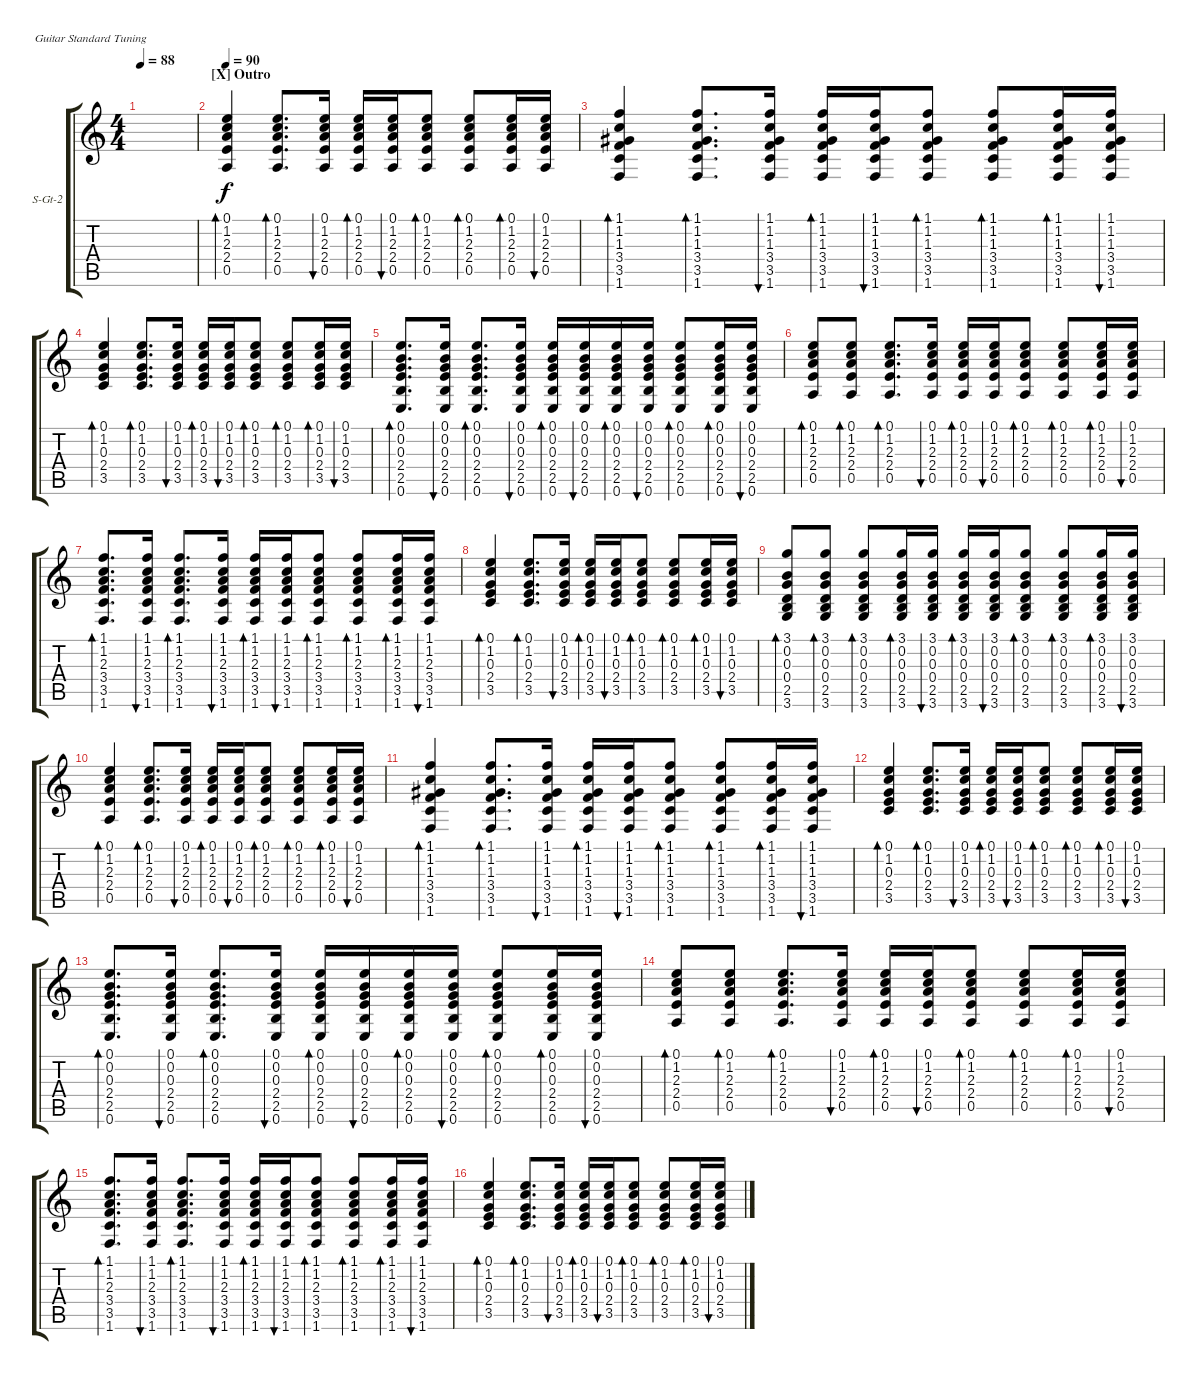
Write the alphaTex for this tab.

\defaultSystemsLayout 4
\bracketExtendMode groupsimilarinstruments
\firstSystemTrackNameOrientation horizontal
\otherSystemsTrackNameOrientation horizontal
\track ("Steel Guitar 2" "S-Gt-2") {instrument acousticguitarsteel}
\staff {score tabs}
\tuning (E4 B3 G3 D3 A2 E2)
\ts (4 4)
\tempo 88
\clef g2
\scale
0.333333
\ks c
|
\section ("X" "Outro")
\tempo 90
\scale
0.333333 (0.1 1.2 2.3 2.4 0.5).4{bd 54} (0.1 1.2 2.3 2.4 0.5).8{d bd 53} (0.1 1.2 2.3 2.4 0.5).16{bu 52} (0.1 1.2 2.3 2.4 0.5).16{bd 51} (0.1 1.2 2.3 2.4 0.5).16{bu 51} (0.1 1.2 2.3 2.4 0.5).8{bd 51} (0.1 1.2 2.3 2.4 0.5).8{bd 51} (0.1 1.2 2.3 2.4 0.5).16{bd 51} (0.1 1.2 2.3 2.4 0.5).16{bu 51} |
\scale
0.333333 (1.6 3.5 3.4 1.3 1.2 1.1).4{bd 51} (1.6 3.5 3.4 1.3 1.2 1.1).8{d bd 49} (1.6 3.5 3.4 1.3 1.2 1.1).16{bu 48} (1.6 3.5 3.4 1.3 1.2 1.1).16{bd 48} (1.6 3.5 3.4 1.3 1.2 1.1).16{bu 48} (1.6 3.5 3.4 1.3 1.2 1.1).8{bd 47} (1.6 3.5 3.4 1.3 1.2 1.1).8{bd 46} (1.6 3.5 3.4 1.3 1.2 1.1).16{bd 45} (1.6 3.5 3.4 1.3 1.2 1.1).16{bu 45} |
\scale
0.333333 (3.5 2.4 0.3 1.2 0.1).4{bd 45} (3.5 2.4 0.3 1.2 0.1).8{d bd 43} (3.5 2.4 0.3 1.2 0.1).16{bu 42} (3.5 2.4 0.3 1.2 0.1).16{bd 42} (3.5 2.4 0.3 1.2 0.1).16{bu 42} (3.5 2.4 0.3 1.2 0.1).8{bd 41} (3.5 2.4 0.3 1.2 0.1).8{bd 40} (3.5 2.4 0.3 1.2 0.1).16{bd 39} (3.5 2.4 0.3 1.2 0.1).16{bu 39} |
\scale
0.333333 (0.6 2.5 2.4 0.3 0.2 0.1).8{d bd 38} (0.6 2.5 2.4 0.3 0.2 0.1).16{bu 37} (0.6 2.5 2.4 0.3 0.2 0.1).8{d bd 36} (0.6 2.5 2.4 0.3 0.2 0.1).16{bu 36} (0.6 2.5 2.4 0.3 0.2 0.1).16{bd 36} (0.6 2.5 2.4 0.3 0.2 0.1).16{bu 36} (0.6 2.5 2.4 0.3 0.2 0.1).16{bd 36} (0.6 2.5 2.4 0.3 0.2 0.1).16{bu 36} (0.6 2.5 2.4 0.3 0.2 0.1).8{bd 35} (0.6 2.5 2.4 0.3 0.2 0.1).16{bd 34} (0.6 2.5 2.4 0.3 0.2 0.1).16{bu 33} |
\scale
0.333333 (0.1 1.2 2.3 2.4 0.5).8{bd 54} (0.1 1.2 2.3 2.4 0.5).8{bd 30} (0.1 1.2 2.3 2.4 0.5).8{d bd 53} (0.1 1.2 2.3 2.4 0.5).16{bu 52} (0.1 1.2 2.3 2.4 0.5).16{bd 51} (0.1 1.2 2.3 2.4 0.5).16{bu 51} (0.1 1.2 2.3 2.4 0.5).8{bd 51} (0.1 1.2 2.3 2.4 0.5).8{bd 51} (0.1 1.2 2.3 2.4 0.5).16{bd 51} (0.1 1.2 2.3 2.4 0.5).16{bu 51} |
\scale
0.333333 (1.6 3.5 3.4 2.3 1.2 1.1).8{d bd 51} (1.1 1.2 2.3 3.4 3.5 1.6).16{bu 33} (1.6 3.5 3.4 2.3 1.2 1.1).8{d bd 49} (1.6 3.5 3.4 2.3 1.2 1.1).16{bu 48} (1.6 3.5 3.4 2.3 1.2 1.1).16{bd 48} (1.6 3.5 3.4 2.3 1.2 1.1).16{bu 48} (1.6 3.5 3.4 2.3 1.2 1.1).8{bd 47} (1.6 3.5 3.4 2.3 1.2 1.1).8{bd 46} (1.6 3.5 3.4 2.3 1.2 1.1).16{bd 45} (1.6 3.5 3.4 2.3 1.2 1.1).16{bu 45} |
\scale
0.333333 (3.5 2.4 0.3 1.2 0.1).4{bd 45} (3.5 2.4 0.3 1.2 0.1).8{d bd 43} (3.5 2.4 0.3 1.2 0.1).16{bu 42} (3.5 2.4 0.3 1.2 0.1).16{bd 42} (3.5 2.4 0.3 1.2 0.1).16{bu 42} (3.5 2.4 0.3 1.2 0.1).8{bd 41} (3.5 2.4 0.3 1.2 0.1).8{bd 40} (3.5 2.4 0.3 1.2 0.1).16{bd 39} (3.5 2.4 0.3 1.2 0.1).16{bu 39} |
\scale
0.333333 (3.6 2.5 0.4 0.3 0.2 3.1).8{bd 32} (3.6 2.5 0.4 0.3 0.2 3.1).8{bd 31} (3.6 2.5 0.4 0.3 0.2 3.1).8{bd 30} (3.6 2.5 0.4 0.3 0.2 3.1).16{bd 30} (3.6 2.5 0.4 0.3 0.2 3.1).16{bu 30} (3.6 2.5 0.4 0.3 0.2 3.1).16{bd 30} (3.6 2.5 0.4 0.3 0.2 3.1).16{bu 30} (3.6 2.5 0.4 0.3 0.2 3.1).8{bd 30} (3.6 2.5 0.4 0.3 0.2 3.1).8{bd 30} (3.6 2.5 0.4 0.3 0.2 3.1).16{bd 30} (3.6 2.5 0.4 0.3 0.2 3.1).16{bu 30} |
\scale
0.333333 (0.1 1.2 2.3 2.4 0.5).4{bd 54} (0.1 1.2 2.3 2.4 0.5).8{d bd 53} (0.1 1.2 2.3 2.4 0.5).16{bu 52} (0.1 1.2 2.3 2.4 0.5).16{bd 51} (0.1 1.2 2.3 2.4 0.5).16{bu 51} (0.1 1.2 2.3 2.4 0.5).8{bd 51} (0.1 1.2 2.3 2.4 0.5).8{bd 51} (0.1 1.2 2.3 2.4 0.5).16{bd 51} (0.1 1.2 2.3 2.4 0.5).16{bu 51} |
\scale
0.333333 (1.6 3.5 3.4 1.3 1.2 1.1).4{bd 51} (1.6 3.5 3.4 1.3 1.2 1.1).8{d bd 49} (1.6 3.5 3.4 1.3 1.2 1.1).16{bu 48} (1.6 3.5 3.4 1.3 1.2 1.1).16{bd 48} (1.6 3.5 3.4 1.3 1.2 1.1).16{bu 48} (1.6 3.5 3.4 1.3 1.2 1.1).8{bd 47} (1.6 3.5 3.4 1.3 1.2 1.1).8{bd 46} (1.6 3.5 3.4 1.3 1.2 1.1).16{bd 45} (1.6 3.5 3.4 1.3 1.2 1.1).16{bu 45} |
\scale
0.333333 (3.5 2.4 0.3 1.2 0.1).4{bd 45} (3.5 2.4 0.3 1.2 0.1).8{d bd 43} (3.5 2.4 0.3 1.2 0.1).16{bu 42} (3.5 2.4 0.3 1.2 0.1).16{bd 42} (3.5 2.4 0.3 1.2 0.1).16{bu 42} (3.5 2.4 0.3 1.2 0.1).8{bd 41} (3.5 2.4 0.3 1.2 0.1).8{bd 40} (3.5 2.4 0.3 1.2 0.1).16{bd 39} (3.5 2.4 0.3 1.2 0.1).16{bu 39} |
\scale
0.333333 (0.6 2.5 2.4 0.3 0.2 0.1).8{d bd 38} (0.6 2.5 2.4 0.3 0.2 0.1).16{bu 37} (0.6 2.5 2.4 0.3 0.2 0.1).8{d bd 36} (0.6 2.5 2.4 0.3 0.2 0.1).16{bu 36} (0.6 2.5 2.4 0.3 0.2 0.1).16{bd 36} (0.6 2.5 2.4 0.3 0.2 0.1).16{bu 36} (0.6 2.5 2.4 0.3 0.2 0.1).16{bd 36} (0.6 2.5 2.4 0.3 0.2 0.1).16{bu 36} (0.6 2.5 2.4 0.3 0.2 0.1).8{bd 35} (0.6 2.5 2.4 0.3 0.2 0.1).16{bd 34} (0.6 2.5 2.4 0.3 0.2 0.1).16{bu 33} |
\scale
0.333333 (0.1 1.2 2.3 2.4 0.5).8{bd 54} (0.1 1.2 2.3 2.4 0.5).8{bd 30} (0.1 1.2 2.3 2.4 0.5).8{d bd 53} (0.1 1.2 2.3 2.4 0.5).16{bu 52} (0.1 1.2 2.3 2.4 0.5).16{bd 51} (0.1 1.2 2.3 2.4 0.5).16{bu 51} (0.1 1.2 2.3 2.4 0.5).8{bd 51} (0.1 1.2 2.3 2.4 0.5).8{bd 51} (0.1 1.2 2.3 2.4 0.5).16{bd 51} (0.1 1.2 2.3 2.4 0.5).16{bu 51} |
\scale
0.333333 (1.6 3.5 3.4 2.3 1.2 1.1).8{d bd 51} (1.1 1.2 2.3 3.4 3.5 1.6).16{bu 33} (1.6 3.5 3.4 2.3 1.2 1.1).8{d bd 49} (1.6 3.5 3.4 2.3 1.2 1.1).16{bu 48} (1.6 3.5 3.4 2.3 1.2 1.1).16{bd 48} (1.6 3.5 3.4 2.3 1.2 1.1).16{bu 48} (1.6 3.5 3.4 2.3 1.2 1.1).8{bd 47} (1.6 3.5 3.4 2.3 1.2 1.1).8{bd 46} (1.6 3.5 3.4 2.3 1.2 1.1).16{bd 45} (1.6 3.5 3.4 2.3 1.2 1.1).16{bu 45} |
\scale
0.333333 (3.5 2.4 0.3 1.2 0.1).4{bd 45} (3.5 2.4 0.3 1.2 0.1).8{d bd 43} (3.5 2.4 0.3 1.2 0.1).16{bu 42} (3.5 2.4 0.3 1.2 0.1).16{bd 42} (3.5 2.4 0.3 1.2 0.1).16{bu 42} (3.5 2.4 0.3 1.2 0.1).8{bd 41} (3.5 2.4 0.3 1.2 0.1).8{bd 40} (3.5 2.4 0.3 1.2 0.1).16{bd 39} (3.5 2.4 0.3 1.2 0.1).16{bu 39}
